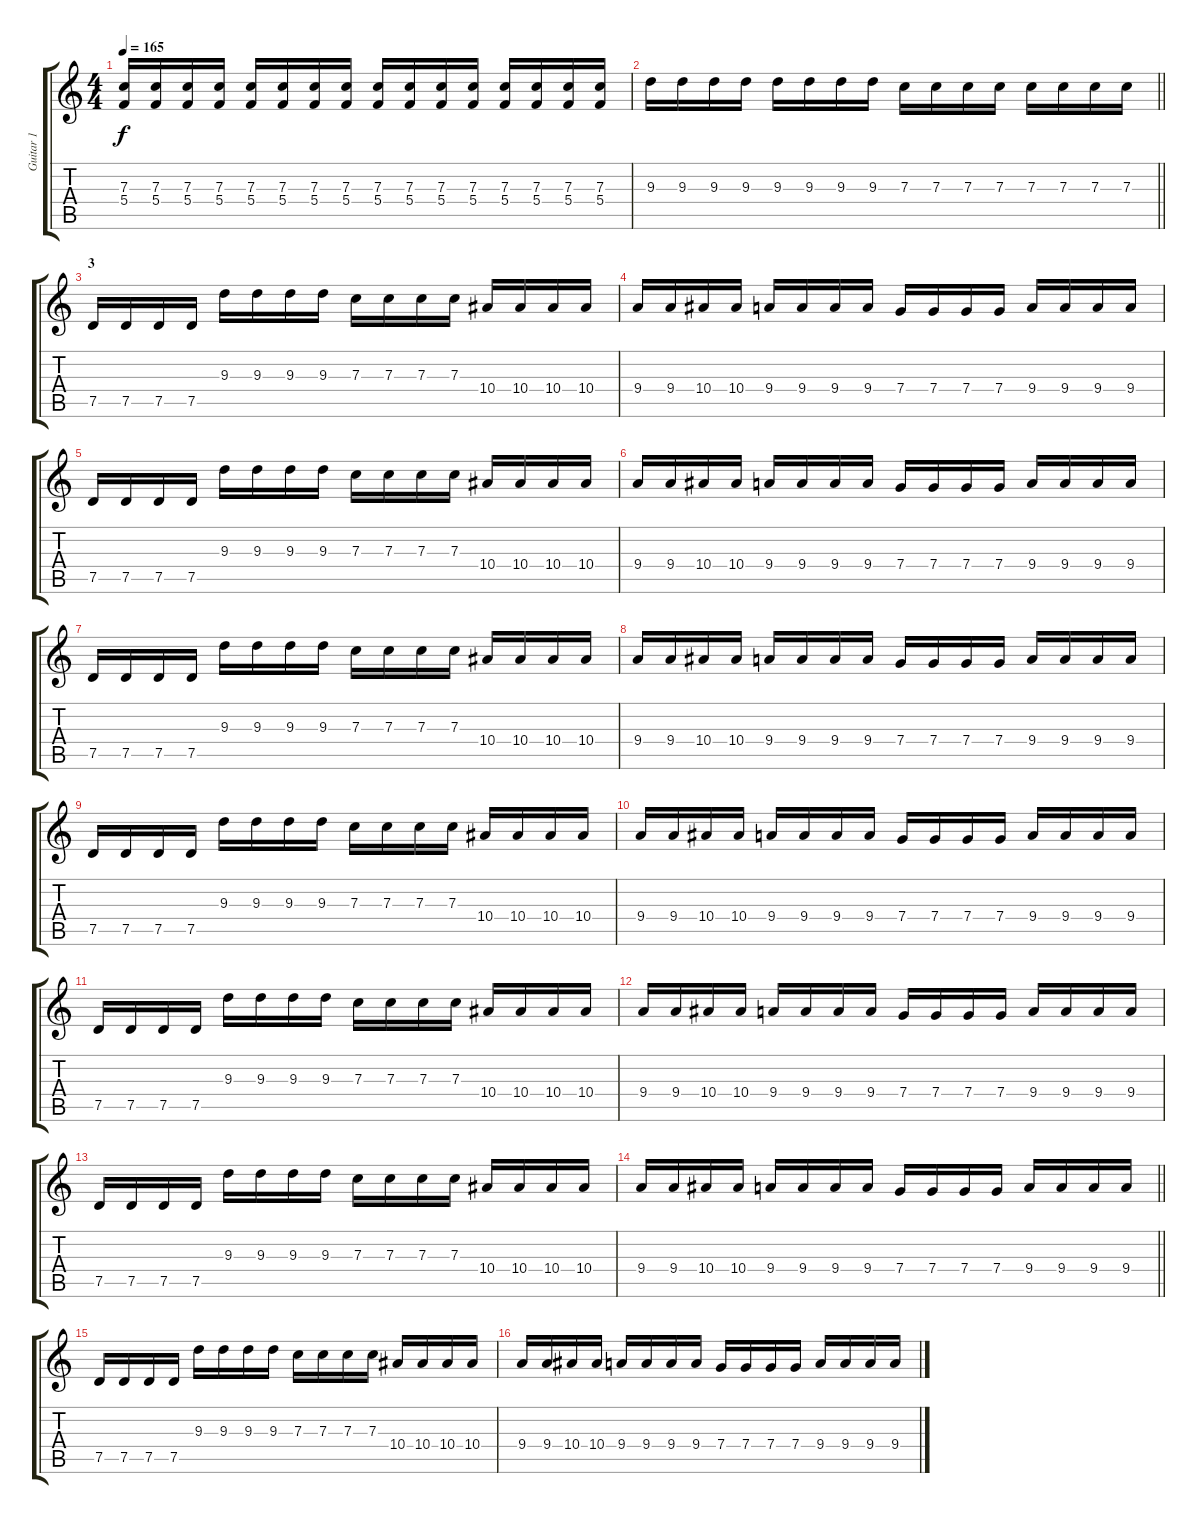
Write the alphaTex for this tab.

\track ("Guitar 1" "Guitar 1") {instrument distortionguitar}
\staff {score tabs}
\tuning (D4 A3 F3 C3 G2 C2) {hide}
\ts (4 4)
\tempo 165
\clef g2
\ks c
(7.3 5.4).16{dy f} (7.3 5.4).16 (7.3 5.4).16 (7.3 5.4).16 (7.3 5.4).16 (7.3 5.4).16 (7.3 5.4).16 (7.3 5.4).16 (7.3 5.4).16 (7.3 5.4).16 (7.3 5.4).16 (7.3 5.4).16 (7.3 5.4).16 (7.3 5.4).16 (7.3 5.4).16 (7.3 5.4).16 |
\barLineRight lightlight
9.3.16 9.3.16 9.3.16 9.3.16 9.3.16 9.3.16 9.3.16 9.3.16 7.3.16 7.3.16 7.3.16 7.3.16 7.3.16 7.3.16 7.3.16 7.3.16 |
\section ("" "3")
7.5.16 7.5.16 7.5.16 7.5.16 9.3.16 9.3.16 9.3.16 9.3.16 7.3.16 7.3.16 7.3.16 7.3.16 10.4.16 10.4.16 10.4.16 10.4.16 |
9.4.16 9.4.16 10.4.16 10.4.16 9.4.16 9.4.16 9.4.16 9.4.16 7.4.16 7.4.16 7.4.16 7.4.16 9.4.16 9.4.16 9.4.16 9.4.16 |
7.5.16 7.5.16 7.5.16 7.5.16 9.3.16 9.3.16 9.3.16 9.3.16 7.3.16 7.3.16 7.3.16 7.3.16 10.4.16 10.4.16 10.4.16 10.4.16 |
9.4.16 9.4.16 10.4.16 10.4.16 9.4.16 9.4.16 9.4.16 9.4.16 7.4.16 7.4.16 7.4.16 7.4.16 9.4.16 9.4.16 9.4.16 9.4.16 |
7.5.16 7.5.16 7.5.16 7.5.16 9.3.16 9.3.16 9.3.16 9.3.16 7.3.16 7.3.16 7.3.16 7.3.16 10.4.16 10.4.16 10.4.16 10.4.16 |
9.4.16 9.4.16 10.4.16 10.4.16 9.4.16 9.4.16 9.4.16 9.4.16 7.4.16 7.4.16 7.4.16 7.4.16 9.4.16 9.4.16 9.4.16 9.4.16 |
7.5.16 7.5.16 7.5.16 7.5.16 9.3.16 9.3.16 9.3.16 9.3.16 7.3.16 7.3.16 7.3.16 7.3.16 10.4.16 10.4.16 10.4.16 10.4.16 |
9.4.16 9.4.16 10.4.16 10.4.16 9.4.16 9.4.16 9.4.16 9.4.16 7.4.16 7.4.16 7.4.16 7.4.16 9.4.16 9.4.16 9.4.16 9.4.16 |
7.5.16 7.5.16 7.5.16 7.5.16 9.3.16 9.3.16 9.3.16 9.3.16 7.3.16 7.3.16 7.3.16 7.3.16 10.4.16 10.4.16 10.4.16 10.4.16 |
9.4.16 9.4.16 10.4.16 10.4.16 9.4.16 9.4.16 9.4.16 9.4.16 7.4.16 7.4.16 7.4.16 7.4.16 9.4.16 9.4.16 9.4.16 9.4.16 |
7.5.16 7.5.16 7.5.16 7.5.16 9.3.16 9.3.16 9.3.16 9.3.16 7.3.16 7.3.16 7.3.16 7.3.16 10.4.16 10.4.16 10.4.16 10.4.16 |
\barLineRight lightlight
9.4.16 9.4.16 10.4.16 10.4.16 9.4.16 9.4.16 9.4.16 9.4.16 7.4.16 7.4.16 7.4.16 7.4.16 9.4.16 9.4.16 9.4.16 9.4.16 |
7.5.16 7.5.16 7.5.16 7.5.16 9.3.16 9.3.16 9.3.16 9.3.16 7.3.16 7.3.16 7.3.16 7.3.16 10.4.16 10.4.16 10.4.16 10.4.16 |
9.4.16 9.4.16 10.4.16 10.4.16 9.4.16 9.4.16 9.4.16 9.4.16 7.4.16 7.4.16 7.4.16 7.4.16 9.4.16 9.4.16 9.4.16 9.4.16
